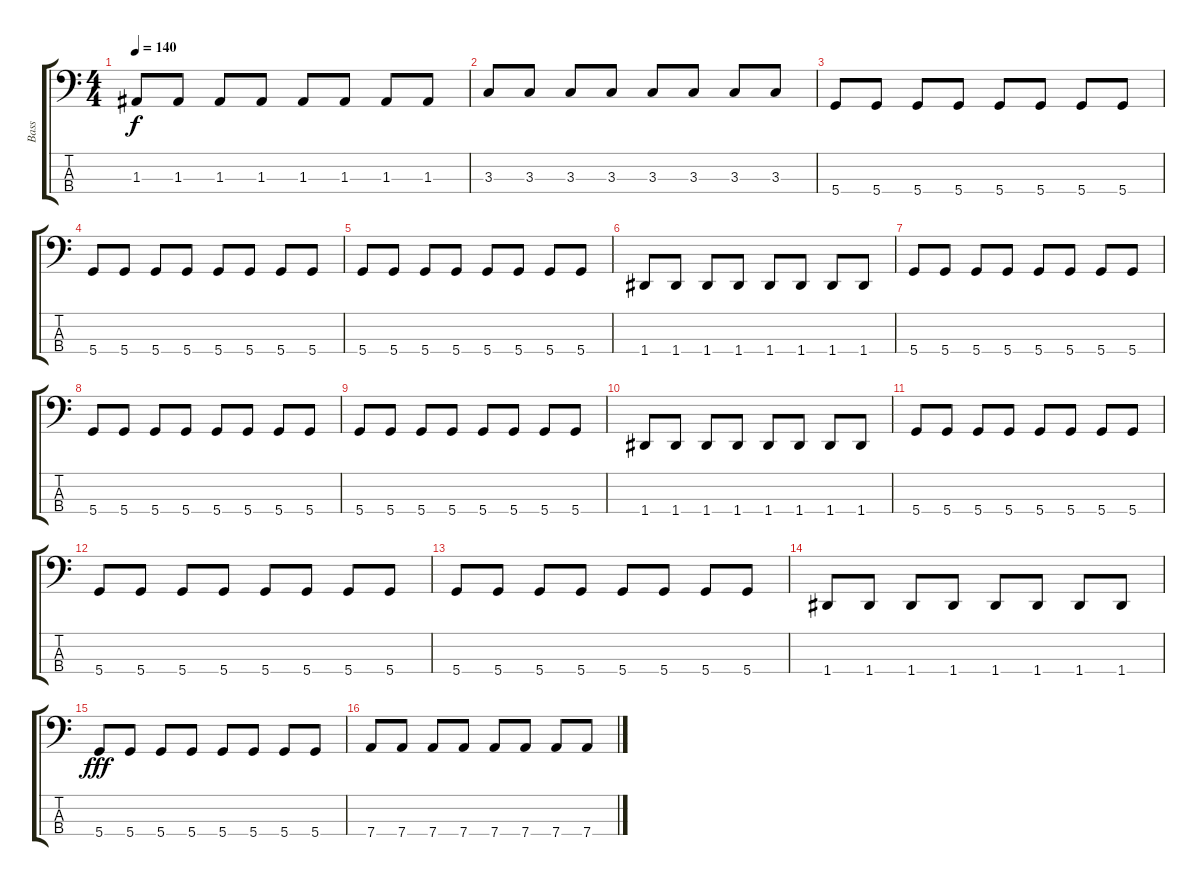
\track ("Bass" "Bass") {instrument electricbassfinger}
\staff {score tabs}
\tuning (G2 D2 A1 D1) {hide}
\ts (4 4)
\tempo 140
\clef f4
\ks c
1.3.8{dy f} 1.3.8 1.3.8 1.3.8 1.3.8 1.3.8 1.3.8 1.3.8 |
3.3.8 3.3.8 3.3.8 3.3.8 3.3.8 3.3.8 3.3.8 3.3.8 |
5.4.8 5.4.8 5.4.8 5.4.8 5.4.8 5.4.8 5.4.8 5.4.8 |
5.4.8 5.4.8 5.4.8 5.4.8 5.4.8 5.4.8 5.4.8 5.4.8 |
5.4.8 5.4.8 5.4.8 5.4.8 5.4.8 5.4.8 5.4.8 5.4.8 |
1.4.8 1.4.8 1.4.8 1.4.8 1.4.8 1.4.8 1.4.8 1.4.8 |
5.4.8 5.4.8 5.4.8 5.4.8 5.4.8 5.4.8 5.4.8 5.4.8 |
5.4.8 5.4.8 5.4.8 5.4.8 5.4.8 5.4.8 5.4.8 5.4.8 |
5.4.8 5.4.8 5.4.8 5.4.8 5.4.8 5.4.8 5.4.8 5.4.8 |
1.4.8 1.4.8 1.4.8 1.4.8 1.4.8 1.4.8 1.4.8 1.4.8 |
5.4.8 5.4.8 5.4.8 5.4.8 5.4.8 5.4.8 5.4.8 5.4.8 |
5.4.8 5.4.8 5.4.8 5.4.8 5.4.8 5.4.8 5.4.8 5.4.8 |
5.4.8 5.4.8 5.4.8 5.4.8 5.4.8 5.4.8 5.4.8 5.4.8 |
1.4.8 1.4.8 1.4.8 1.4.8 1.4.8 1.4.8 1.4.8 1.4.8 |
5.4.8{dy fff volume 16} 5.4.8 5.4.8 5.4.8 5.4.8 5.4.8 5.4.8 5.4.8 |
7.4.8 7.4.8 7.4.8 7.4.8 7.4.8 7.4.8 7.4.8 7.4.8
